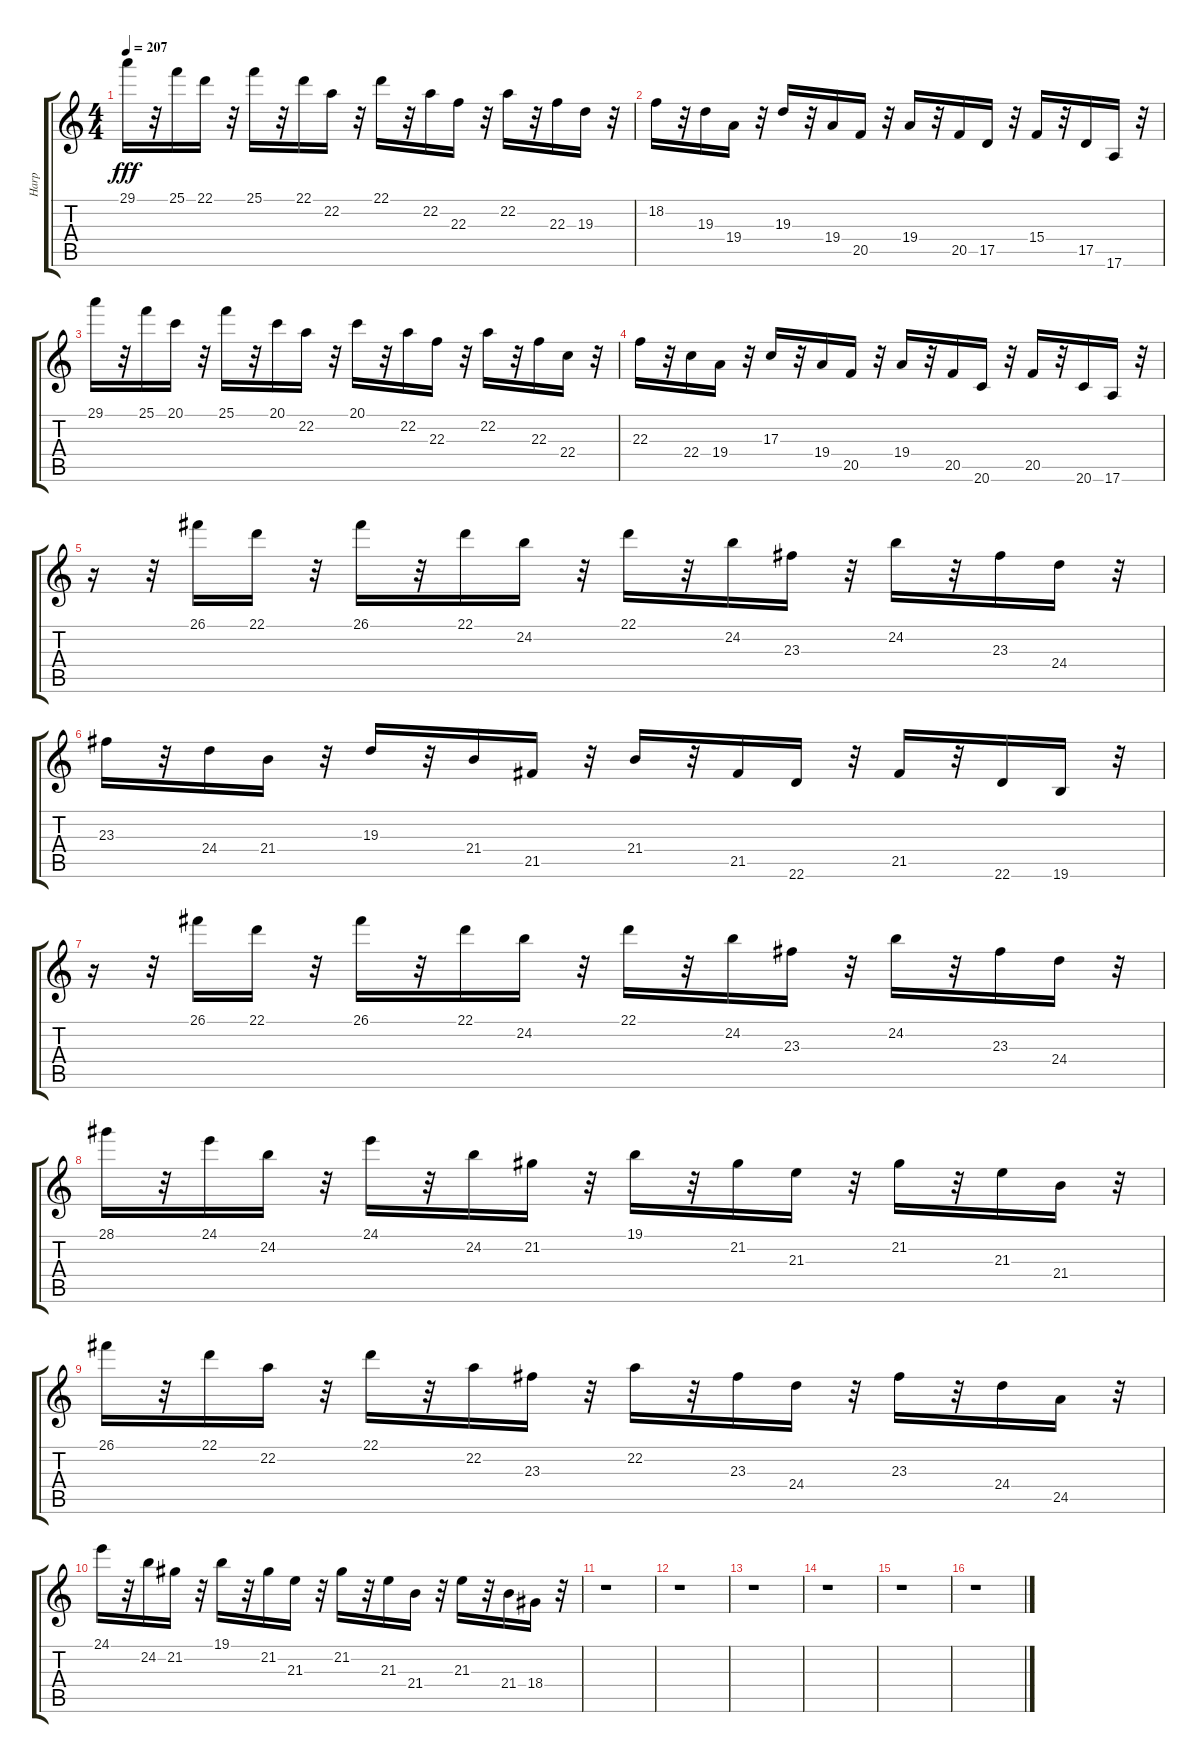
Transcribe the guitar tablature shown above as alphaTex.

\track ("Harp" "Harp") {instrument orchestralharp}
\staff {score tabs}
\tuning (E4 B3 G3 D3 A2 E2) {hide}
\ts (4 4)
\tempo 207
\clef g2
\ks c
29.1.16{dy fff balance 11} r.32 25.1.16{balance 11} 22.1.16{balance 10} r.32 25.1.16{balance 10} r.32 22.1.16{balance 10} 22.2.16{balance 10} r.32 22.1.16{balance 10} r.32 22.2.16{balance 9} 22.3.16{balance 9} r.32 22.2.16{balance 9} r.32 22.3.16{balance 8} 19.3.16{balance 8} r.32 |
18.2.16{balance 8} r.32 19.3.16{balance 8} 19.4.16{balance 8} r.32 19.3.16{balance 7} r.32 19.4.16{balance 7} 20.5.16{balance 7} r.32 19.4.16{balance 6} r.32 20.5.16{balance 6} 17.5.16{balance 6} r.32 15.4.16{balance 6} r.32 17.5.16{balance 6} 17.6.16{balance 5} r.32 |
29.1.16{balance 5} r.32 25.1.16{balance 5} 20.1.16{balance 5} r.32 25.1.16{balance 6} r.32 20.1.16{balance 6} 22.2.16{balance 6} r.32 20.1.16{balance 6} r.32 22.2.16{balance 7} 22.3.16{balance 7} r.32 22.2.16{balance 7} r.32 22.3.16{balance 7} 22.4.16{balance 8} r.32 |
22.3.16{balance 8} r.32 22.4.16{balance 8} 19.4.16{balance 8} r.32 17.3.16{balance 9} r.32 19.4.16{balance 9} 20.5.16{balance 9} r.32 19.4.16{balance 9} r.32 20.5.16{balance 10} 20.6.16{balance 10} r.32 20.5.16{balance 10} r.32 20.6.16{balance 10} 17.6.16{balance 11} r.32 |
r.16{balance 11} r.32 26.1.16{balance 11} 22.1.16{balance 10} r.32 26.1.16{balance 10} r.32 22.1.16{balance 10} 24.2.16{balance 10} r.32 22.1.16{balance 10} r.32 24.2.16{balance 9} 23.3.16{balance 9} r.32 24.2.16{balance 9} r.32 23.3.16{balance 8} 24.4.16{balance 8} r.32 |
23.3.16{balance 8} r.32 24.4.16{balance 8} 21.4.16{balance 8} r.32 19.3.16{balance 7} r.32 21.4.16{balance 7} 21.5.16{balance 7} r.32 21.4.16{balance 6} r.32 21.5.16{balance 6} 22.6.16{balance 6} r.32 21.5.16{balance 6} r.32 22.6.16{balance 6} 19.6.16{balance 5} r.32 |
r.16{balance 11} r.32 26.1.16{balance 11} 22.1.16{balance 10} r.32 26.1.16{balance 10} r.32 22.1.16{balance 9} 24.2.16{balance 9} r.32 22.1.16{balance 8} r.32 24.2.16{balance 8} 23.3.16{balance 7} r.32 24.2.16{balance 7} r.32 23.3.16{balance 6} 24.4.16{balance 6} r.32 |
28.1.16{balance 11} r.32 24.1.16{balance 11} 24.2.16{balance 10} r.32 24.1.16{balance 10} r.32 24.2.16{balance 9} 21.2.16{balance 9} r.32 19.1.16{balance 8} r.32 21.2.16{balance 8} 21.3.16{balance 7} r.32 21.2.16{balance 7} r.32 21.3.16{balance 6} 21.4.16{balance 6} r.32 |
26.1.16{balance 5} r.32 22.1.16{balance 5} 22.2.16{balance 6} r.32 22.1.16{balance 6} r.32 22.2.16{balance 7} 23.3.16{balance 7} r.32 22.2.16{balance 8} r.32 23.3.16{balance 8} 24.4.16{balance 9} r.32 23.3.16{balance 9} r.32 24.4.16{balance 10} 24.5.16{balance 10} r.32 |
24.1.16{balance 5} r.32 24.2.16{balance 5} 21.2.16{balance 6} r.32 19.1.16{balance 6} r.32 21.2.16{balance 7} 21.3.16{balance 7} r.32 21.2.16{balance 8} r.32 21.3.16{balance 8} 21.4.16{balance 9} r.32 21.3.16{balance 9} r.32 21.4.16{balance 10} 18.4.16{balance 10} r.32 |
r.1 |
r.1 |
r.1 |
r.1 |
r.1 |
r.1
